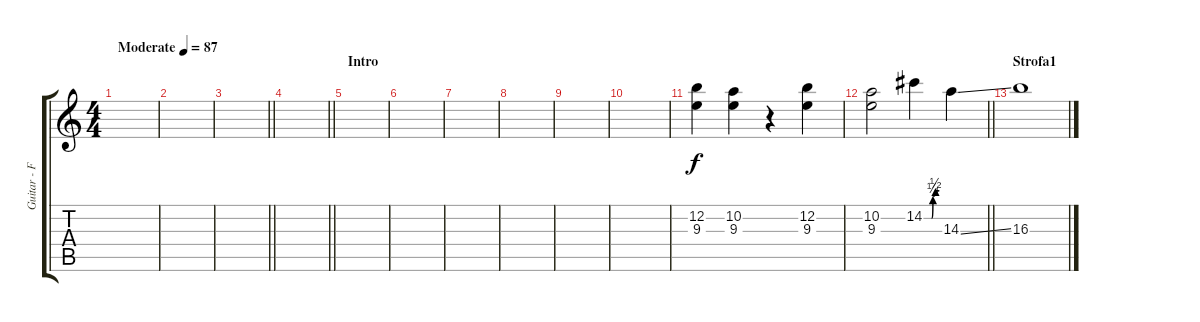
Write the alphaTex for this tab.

\track ("Guitar - Fill" "Guitar - F") {instrument acousticguitarsteel}
\staff {score tabs}
\tuning (E4 B3 G3 D3 A2 E2) {hide}
\ts (4 4)
\tempo (87 "Moderate")
\clef g2
\ks c
|
|
\barLineRight lightlight
|
\section ("" "")
\barLineRight lightlight
|
\section ("" "Intro")
|
|
|
|
|
|
(12.2 9.3).4 (10.2 9.3).4 r.4 (12.2 9.3).4 |
\barLineRight lightlight
(10.2 9.3).2 14.2{be (custom 0 0 30 0 35 1 45 2 55 2 60 2)}.4 14.3{ss}.4 |
\section ("" "Strofa1")
16.3.1
